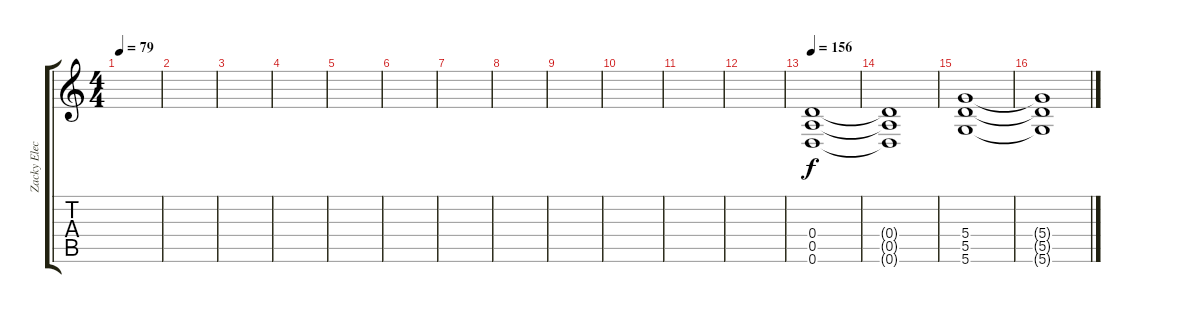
\track ("Zacky Electric" "Zacky Elec") {instrument distortionguitar}
\staff {score tabs}
\tuning (E4 B3 G3 D3 A2 D2) {hide}
\ts (4 4)
\tempo 79
\clef g2
\ks c
|
|
|
|
|
|
|
|
|
|
|
|
\tempo 156
(0.4 0.5 0.6).1 |
(0.4{t} 0.5{t} 0.6{t}).1 |
(5.4 5.5 5.6).1 |
(5.4{t} 5.5{t} 5.6{t}).1
